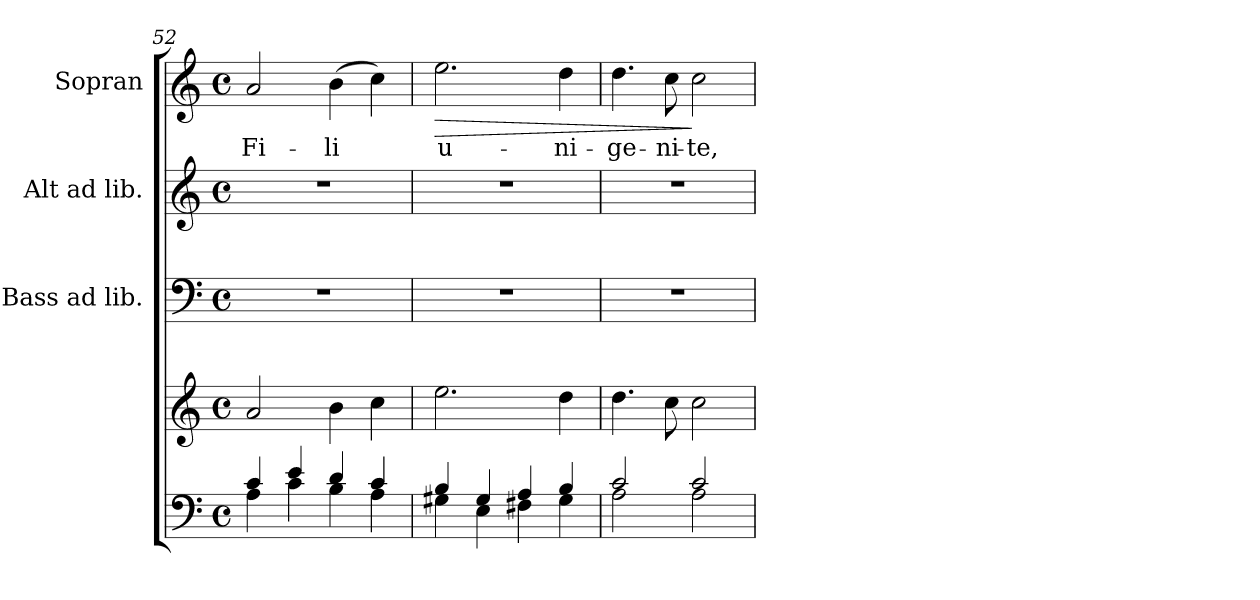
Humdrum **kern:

**kern	**kern	**kern	**kern	**kern	**text	**dynam
*part4	*part4	*part3	*part2	*part1	*part1	*part1
*staff5	*staff4	*staff3	*staff2	*staff1	*staff1	*staff1
*	*	*I"Bass ad lib.	*I"Alt ad lib.	*I"Sopran	*	*
*	*	*I'B.	*I'A.	*I'S.	*	*
*clefF4	*clefG2	*clefF4	*clefG2	*clefG2	*	*
*k[]	*k[]	*k[]	*k[]	*k[]	*	*
*C:	*C:	*C:	*C:	*C:	*	*
*M4/4	*M4/4	*M4/4	*M4/4	*M4/4	*	*
*met(c)	*met(c)	*met(c)	*met(c)	*met(c)	*	*
=52	=52	=52	=52	=52	=52	=52
*^	*	*	*	*	*	*
!	!	!	!	!	!	!LO:LY:b	!
4c/	4A\	2a/	1r	1r	2a/	Fi-	.
4e/	4c\	.	.	.	.	.	.
!	!	!	!	!	!	!LO:LY:b	!
4d/	4B\	4b\	.	.	(>4b\	-li	.
4c/	4A\	4cc\	.	.	4cc\)	.	.
=53	=53	=53	=53	=53	=53	=53	=53
!	!	!	!	!	!	!LO:LY:b	!LO:HP:b
4B/	4G#X\	2.ee\	1r	1r	2.ee\	u-	>
4G#/	4E\	.	.	.	.	.	.
4A/	4F#X\	.	.	.	.	.	.
!	!	!	!	!	!	!LO:LY:b	!
4B/	4G#\	4dd\	.	.	4dd\	-ni-	.
=54	=54	=54	=54	=54	=54	=54	=54
!	!	!	!	!	!	!LO:LY:b	!
2c/	2A\	4.dd\	1r	1r	4.dd\	-ge-	.
!	!	!	!	!	!	!LO:LY:b	!
.	.	8cc\	.	.	8cc\	-ni-	.
!	!	!	!	!	!	!LO:LY:b	!
2c/	2A\	2cc\	.	.	2cc\	-te,	]
*v	*v	*	*	*	*	*	*
=	=	=	=	=	=	=
*-	*-	*-	*-	*-	*-	*-
